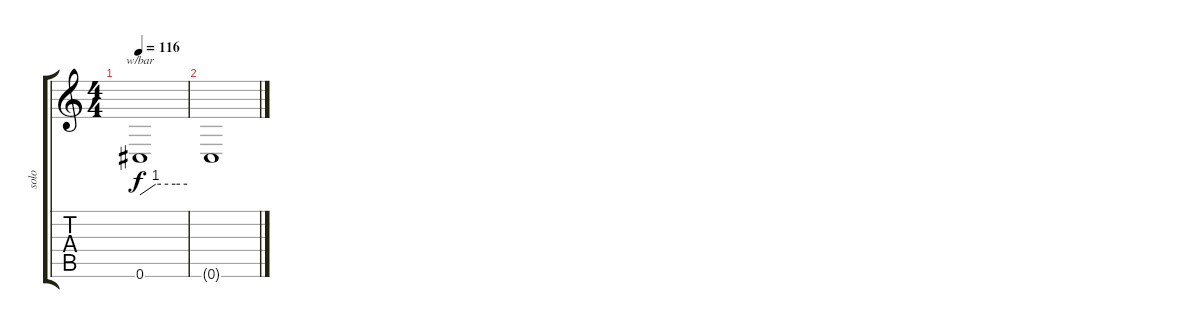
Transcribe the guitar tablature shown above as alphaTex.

\track ("solo" "solo") {instrument distortionguitar}
\staff {score tabs}
\tuning (Eb4 Bb3 Gb3 Db3 Ab2 Db2) {hide}
\ts (4 4)
\tempo 116
\clef g2
\ks c
0.6.1{tbe (custom default 0 0 20 4 45 4 60 4) dy f} |
0.6{t}.1
